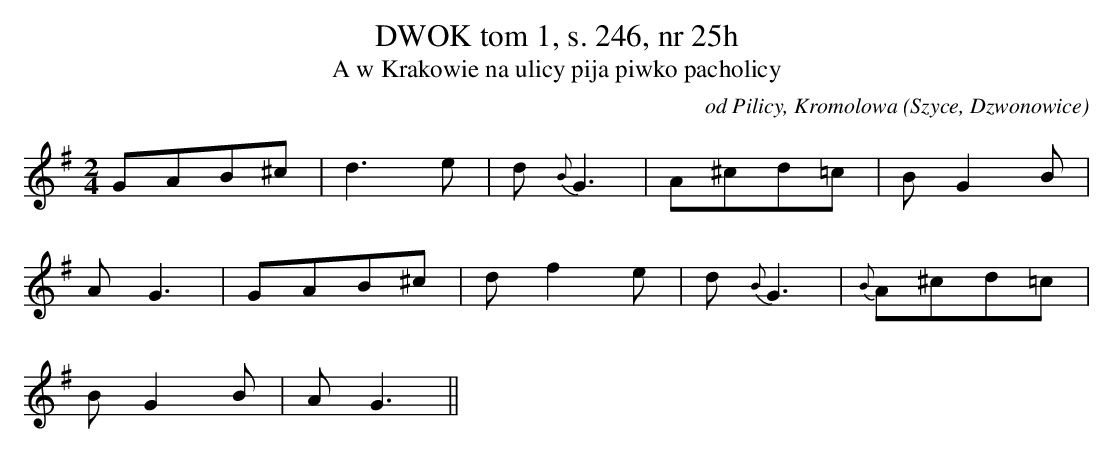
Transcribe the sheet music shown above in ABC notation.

X:1
T:DWOK tom 1, s. 246, nr 25h
T:A w Krakowie na ulicy pija piwko pacholicy
O:od Pilicy, Kromolowa (Szyce, Dzwonowice)
M:2/4
L:1/8
K:G
GAB^c | d3e | d{B}G3 |A^cd=c | BG2B |
 AG3 |GAB^c | df2e | d{B}G3 |{B}A^cd=c |
 BG2B | AG3||
